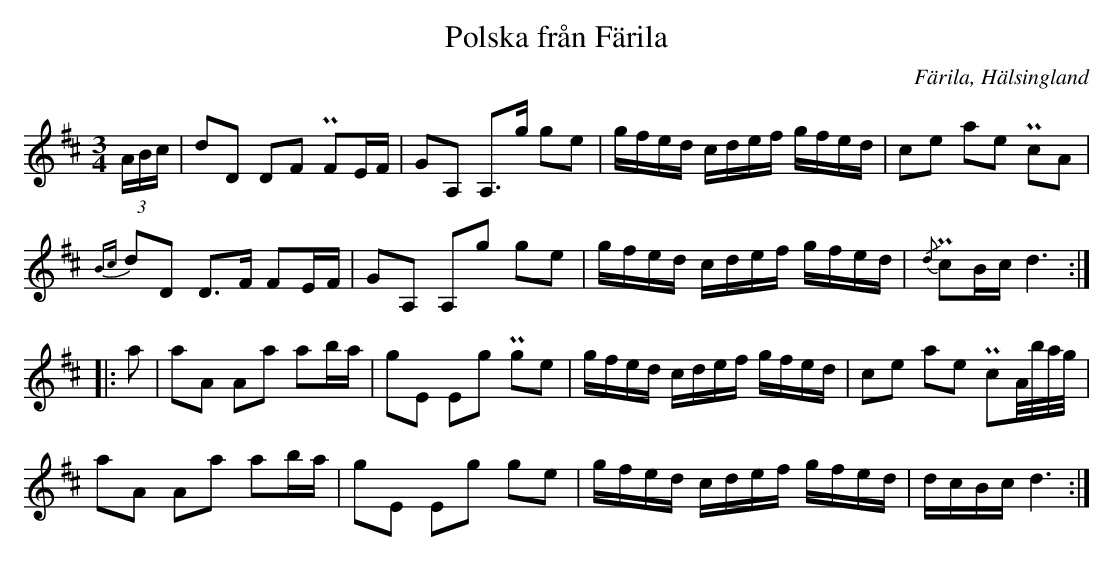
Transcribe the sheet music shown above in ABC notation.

X:1
T:Polska från Färila
O:Färila, Hälsingland
M:3/4
L:1/16
U:t=turn
K:D
(3ABc | d2D2 D2F2 PF2EF | G2A,2 A,2>g2 g2e2 | gfed cdef gfed | c2e2 a2e2 Pc2A2 |
{Bc}d2D2 D2>F2 F2EF | G2A,2 A,2g2 g2e2 | gfed cdef gfed | {/d}Pc2Bc d6 ::
a2 | a2A2 A2a2 a2ba | g2E2 E2g2 Pg2e2 | gfed cdef gfed | c2e2 a2e2 Pc2A/b/a/g/ |
a2A2 A2a2 a2ba | g2E2 E2g2 g2e2 | gfed cdef gfed | dcBc d6 :|
